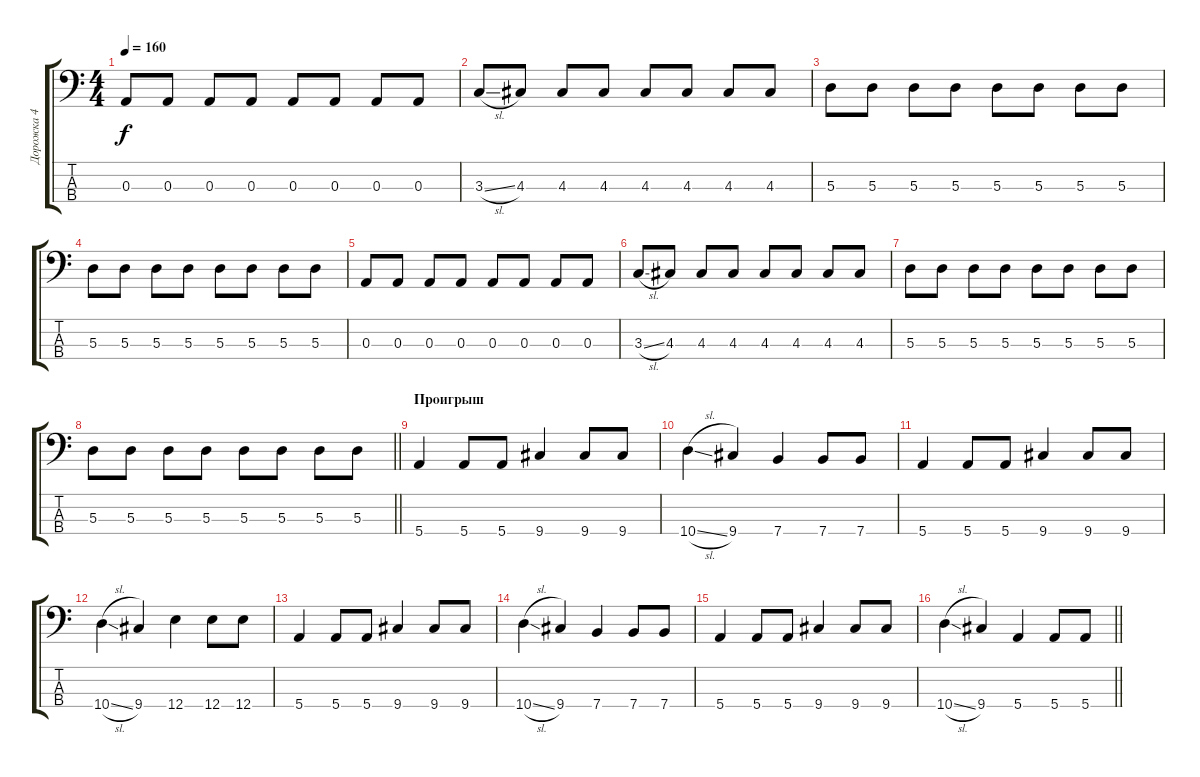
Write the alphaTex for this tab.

\track ("Дорожка 4" "Дорожка 4") {instrument electricbassfinger}
\staff {score tabs}
\tuning (G2 D2 A1 E1) {hide}
\ts (4 4)
\tempo 160
\clef f4
\ks c
0.3.8{dy f} 0.3.8 0.3.8 0.3.8 0.3.8 0.3.8 0.3.8 0.3.8 |
3.3{sl}.8 4.3.8 4.3.8 4.3.8 4.3.8 4.3.8 4.3.8 4.3.8 |
5.3.8 5.3.8 5.3.8 5.3.8 5.3.8 5.3.8 5.3.8 5.3.8 |
5.3.8 5.3.8 5.3.8 5.3.8 5.3.8 5.3.8 5.3.8 5.3.8 |
0.3.8 0.3.8 0.3.8 0.3.8 0.3.8 0.3.8 0.3.8 0.3.8 |
3.3{sl}.8 4.3.8 4.3.8 4.3.8 4.3.8 4.3.8 4.3.8 4.3.8 |
5.3.8 5.3.8 5.3.8 5.3.8 5.3.8 5.3.8 5.3.8 5.3.8 |
\barLineRight lightlight
5.3.8 5.3.8 5.3.8 5.3.8 5.3.8 5.3.8 5.3.8 5.3.8 |
\section ("" "Проигрыш")
5.4.4 5.4.8 5.4.8 9.4.4 9.4.8 9.4.8 |
10.4{sl}.4 9.4.4 7.4.4 7.4.8 7.4.8 |
5.4.4 5.4.8 5.4.8 9.4.4 9.4.8 9.4.8 |
10.4{sl}.4 9.4.4 12.4.4 12.4.8 12.4.8 |
5.4.4 5.4.8 5.4.8 9.4.4 9.4.8 9.4.8 |
10.4{sl}.4 9.4.4 7.4.4 7.4.8 7.4.8 |
5.4.4 5.4.8 5.4.8 9.4.4 9.4.8 9.4.8 |
\barLineRight lightlight
10.4{sl}.4 9.4.4 5.4.4 5.4.8 5.4.8
